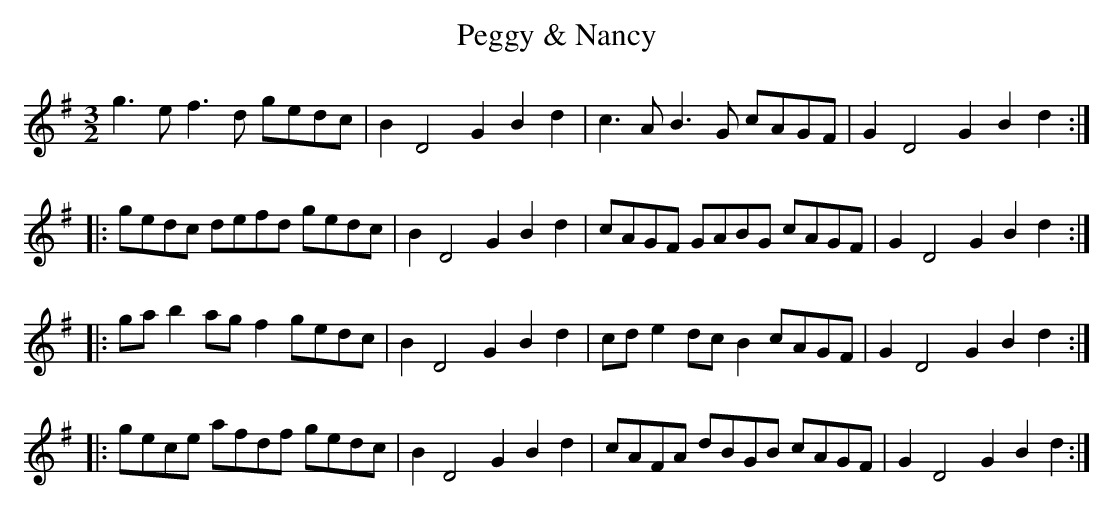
X:1
T:Peggy \& Nancy
M:3/2
L:1/8
K:G
g3e f3d gedc | B2D4 G2B2d2 | \
c3A B3G cAGF | G2D4 G2B2d2:|
|:gedc defd gedc | B2D4 G2B2d2 |\
cAGF GABG cAGF | G2D4 G2B2d2 :|
|:gab2 agf2 gedc | B2D4 G2B2d2 |\
cde2 dcB2 cAGF | G2D4 G2B2d2 :|
|:gece afdf gedc | B2D4 G2B2d2 |\
cAFA dBGB cAGF | G2D4 G2B2d2 :|
